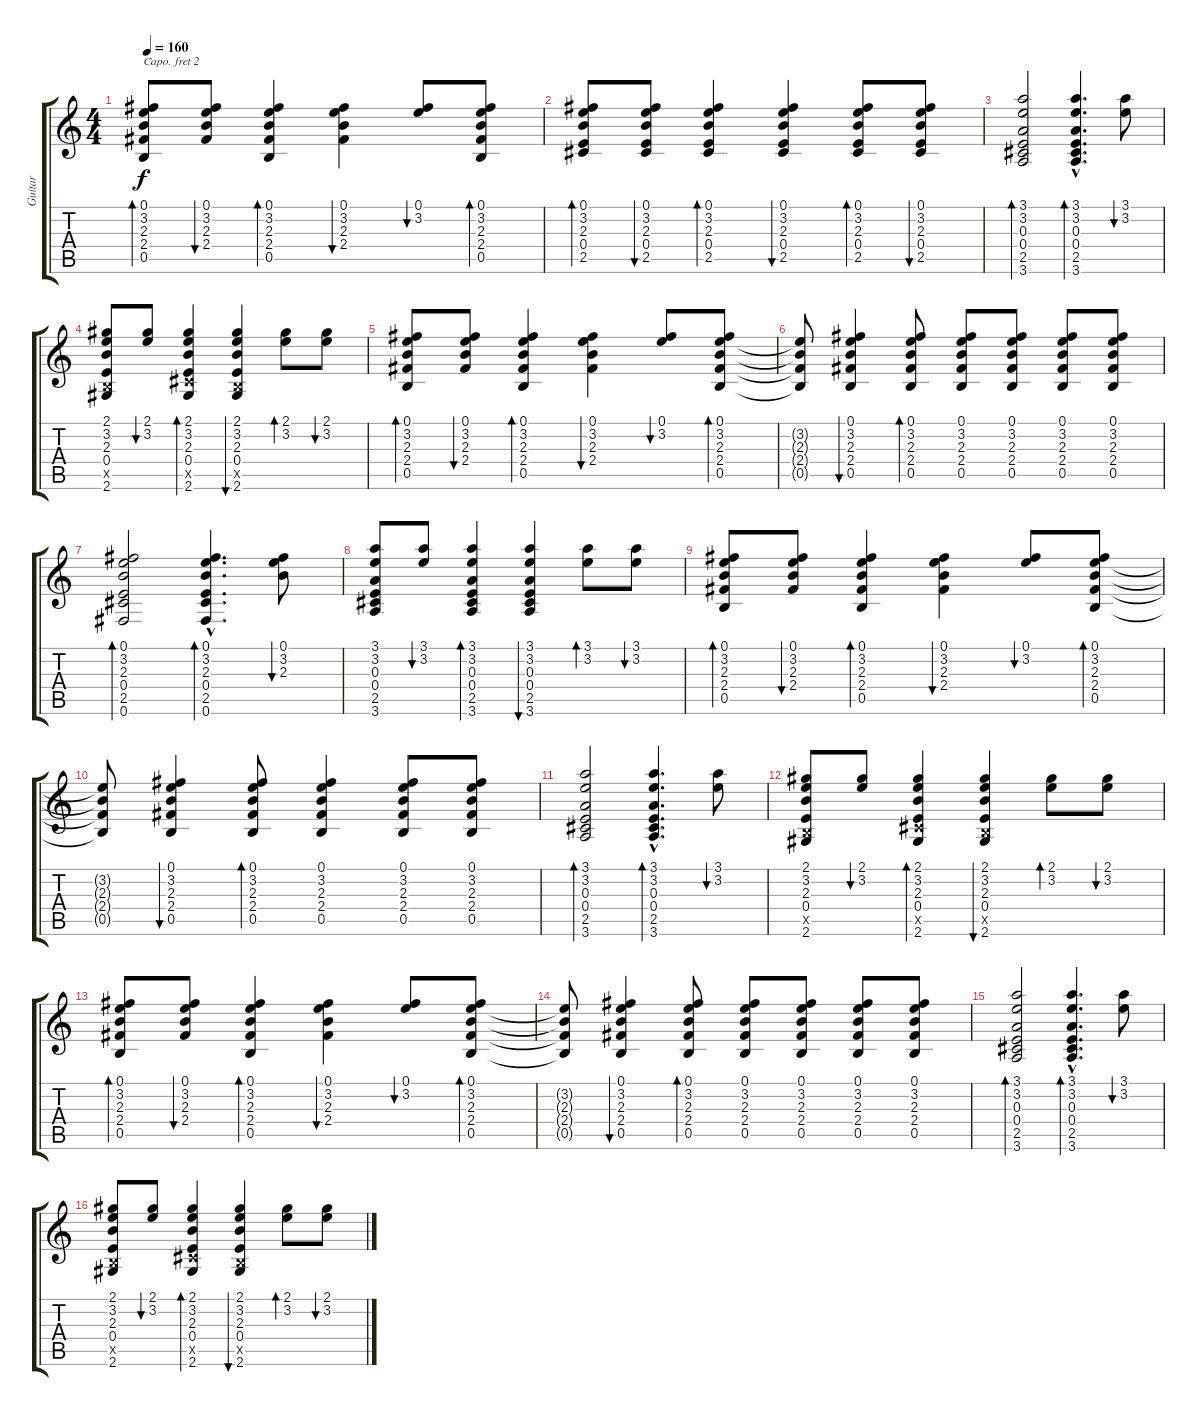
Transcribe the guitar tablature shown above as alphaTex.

\track ("Guitar" "Guitar") {instrument acousticguitarsteel}
\staff {score tabs}
\capo 2
\tuning (E4 B3 G3 D3 A2 E2) {hide}
\ts (4 4)
\tempo 160
\clef g2
\ks c
(0.1 3.2 2.3 2.4 0.5).8{bd 60 dy f} (0.1 3.2 2.3 2.4).8{bu 60} (0.1 3.2 2.3 2.4 0.5).4{bd 60} (0.1 3.2 2.3 2.4).4{bu 60} (0.1 3.2).8{bu 60} (0.1 3.2 2.3 2.4 0.5).8{bd 60} |
(0.1 3.2 2.3 0.4 2.5).8{bd 60} (0.1 3.2 2.3 0.4 2.5).8{bu 60} (0.1 3.2 2.3 0.4 2.5).4{bd 60} (0.1 3.2 2.3 0.4 2.5).4{bu 60} (0.1 3.2 2.3 0.4 2.5).8{bd 60} (0.1 3.2 2.3 0.4 2.5).8{bu 60} |
(3.1 3.2 0.3 0.4 2.5 3.6).2{bd 60} (3.1{hac} 3.2{hac} 0.3{hac} 0.4{hac} 2.5{hac} 3.6{hac}).4{d bd 60} (3.1 3.2).8{bu 60} |
(2.1 3.2 2.3 0.4 0.5{x} 2.6).8 (2.1 3.2).8{bu 60} (2.1 3.2 2.3 0.4 2.5{x} 2.6).4{bd 60} (2.1 3.2 2.3 0.4 0.5{x} 2.6).4{bu 60} (2.1 3.2).8{bd 60} (2.1 3.2).8{bu 60} |
(0.1 3.2 2.3 2.4 0.5).8{bd 60} (0.1 3.2 2.3 2.4).8{bu 60} (0.1 3.2 2.3 2.4 0.5).4{bd 60} (0.1 3.2 2.3 2.4).4{bu 60} (0.1 3.2).8{bu 60} (0.1 3.2 2.3 2.4 0.5).8{bd 60} |
(3.2{t} 2.3{t} 2.4{t} 0.5{t}).8 (0.1 3.2 2.3 2.4 0.5).4{bu 60} (0.1 3.2 2.3 2.4 0.5).8{bd 60} (0.1 3.2 2.3 2.4 0.5).8 (0.1 3.2 2.3 2.4 0.5).8 (0.1 3.2 2.3 2.4 0.5).8 (0.1 3.2 2.3 2.4 0.5).8 |
(0.1 3.2 2.3 0.4 2.5 0.6).2{bd 60} (0.1{hac} 3.2{hac} 2.3{hac} 0.4{hac} 2.5{hac} 0.6{hac}).4{d bd 60} (0.1 3.2 2.3).8{bu 60} |
(3.1 3.2 0.3 0.4 2.5 3.6).8 (3.1 3.2).8{bu 60} (3.1 3.2 0.3 0.4 2.5 3.6).4{bd 60} (3.1 3.2 0.3 0.4 2.5 3.6).4{bu 60} (3.1 3.2).8{bd 60} (3.1 3.2).8{bu 60} |
(0.1 3.2 2.3 2.4 0.5).8{bd 60} (0.1 3.2 2.3 2.4).8{bu 60} (0.1 3.2 2.3 2.4 0.5).4{bd 60} (0.1 3.2 2.3 2.4).4{bu 60} (0.1 3.2).8{bu 60} (0.1 3.2 2.3 2.4 0.5).8{bd 60} |
(3.2{t} 2.3{t} 2.4{t} 0.5{t}).8 (0.1 3.2 2.3 2.4 0.5).4{bu 60} (0.1 3.2 2.3 2.4 0.5).8{bd 60} (0.1 3.2 2.3 2.4 0.5).4 (0.1 3.2 2.3 2.4 0.5).8 (0.1 3.2 2.3 2.4 0.5).8 |
(3.1 3.2 0.3 0.4 2.5 3.6).2{bd 60} (3.1{hac} 3.2{hac} 0.3{hac} 0.4{hac} 2.5{hac} 3.6{hac}).4{d bd 60} (3.1 3.2).8{bu 60} |
(2.1 3.2 2.3 0.4 0.5{x} 2.6).8 (2.1 3.2).8{bu 60} (2.1 3.2 2.3 0.4 2.5{x} 2.6).4{bd 60} (2.1 3.2 2.3 0.4 0.5{x} 2.6).4{bu 60} (2.1 3.2).8{bd 60} (2.1 3.2).8{bu 60} |
(0.1 3.2 2.3 2.4 0.5).8{bd 60} (0.1 3.2 2.3 2.4).8{bu 60} (0.1 3.2 2.3 2.4 0.5).4{bd 60} (0.1 3.2 2.3 2.4).4{bu 60} (0.1 3.2).8{bu 60} (0.1 3.2 2.3 2.4 0.5).8{bd 60} |
(3.2{t} 2.3{t} 2.4{t} 0.5{t}).8 (0.1 3.2 2.3 2.4 0.5).4{bu 60} (0.1 3.2 2.3 2.4 0.5).8{bd 60} (0.1 3.2 2.3 2.4 0.5).8 (0.1 3.2 2.3 2.4 0.5).8 (0.1 3.2 2.3 2.4 0.5).8 (0.1 3.2 2.3 2.4 0.5).8 |
(3.1 3.2 0.3 0.4 2.5 3.6).2{bd 60} (3.1{hac} 3.2{hac} 0.3{hac} 0.4{hac} 2.5{hac} 3.6{hac}).4{d bd 60} (3.1 3.2).8{bu 60} |
(2.1 3.2 2.3 0.4 0.5{x} 2.6).8 (2.1 3.2).8{bu 60} (2.1 3.2 2.3 0.4 2.5{x} 2.6).4{bd 60} (2.1 3.2 2.3 0.4 0.5{x} 2.6).4{bu 60} (2.1 3.2).8{bd 60} (2.1 3.2).8{bu 60}
